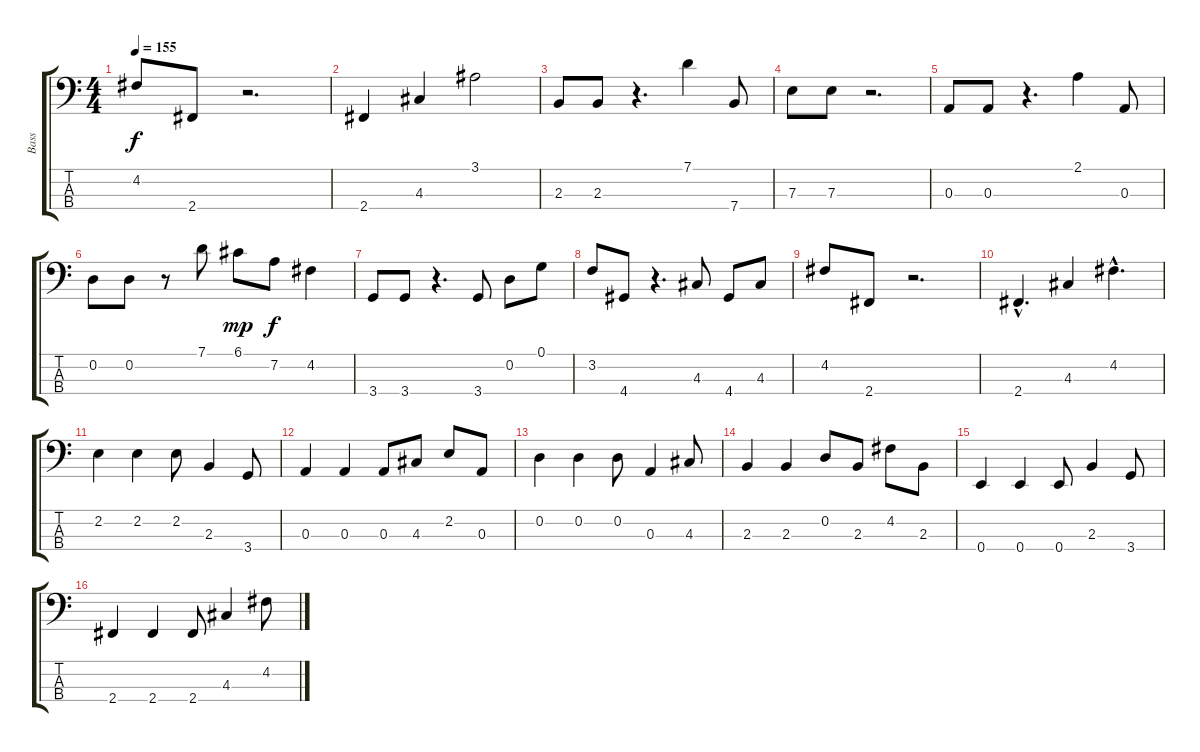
\track ("Bass" "Bass") {instrument fretlessbass}
\staff {score tabs}
\tuning (G2 D2 A1 E1) {hide}
\ts (4 4)
\tempo 155
\clef f4
\ks c
4.2.8{dy f} 2.4.8 r.2{d} |
2.4.4 4.3.4 3.1.2 |
2.3.8 2.3.8 r.4{d} 7.1.4 7.4.8 |
7.3.8 7.3.8 r.2{d} |
0.3.8 0.3.8 r.4{d} 2.1.4 0.3.8 |
0.2.8 0.2.8 r.8 7.1.8 6.1.8{dy mp} 7.2.8{dy f} 4.2.4 |
3.4.8 3.4.8 r.4{d} 3.4.8 0.2.8 0.1.8 |
3.2.8 4.4.8 r.4{d} 4.3.8 4.4.8 4.3.8 |
4.2.8 2.4.8 r.2{d} |
2.4{hac}.4{d} 4.3.4 4.2{hac}.4{d} |
2.2.4 2.2.4 2.2.8 2.3.4 3.4.8 |
0.3.4 0.3.4 0.3.8 4.3.8 2.2.8 0.3.8 |
0.2.4 0.2.4 0.2.8 0.3.4 4.3.8 |
2.3.4 2.3.4 0.2.8 2.3.8 4.2.8 2.3.8 |
0.4.4 0.4.4 0.4.8 2.3.4 3.4.8 |
2.4.4 2.4.4 2.4.8 4.3.4 4.2.8
